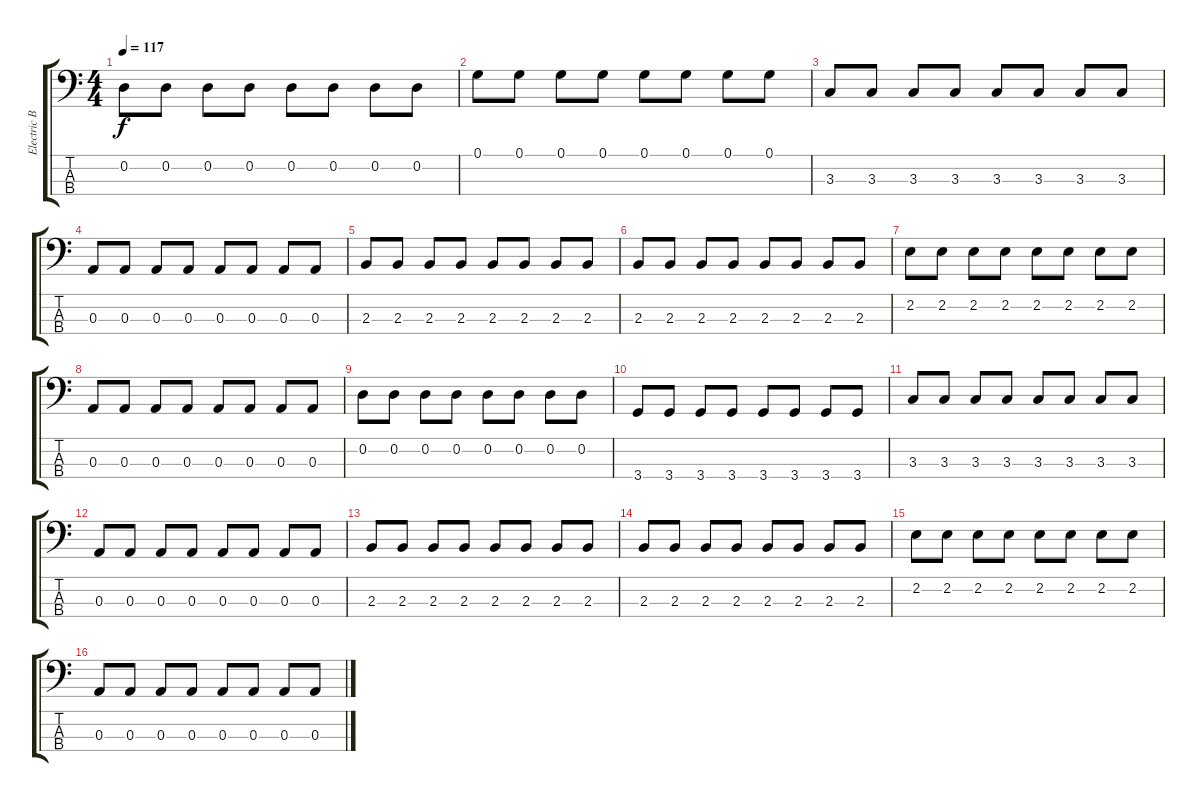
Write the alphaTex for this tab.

\track ("Electric Bass" "Electric B") {instrument electricbassfinger}
\staff {score tabs}
\tuning (G2 D2 A1 E1) {hide}
\ts (4 4)
\tempo 117
\clef f4
\ks c
0.2.8{dy f} 0.2.8 0.2.8 0.2.8 0.2.8 0.2.8 0.2.8 0.2.8 |
0.1.8 0.1.8 0.1.8 0.1.8 0.1.8 0.1.8 0.1.8 0.1.8 |
3.3.8 3.3.8 3.3.8 3.3.8 3.3.8 3.3.8 3.3.8 3.3.8 |
0.3.8 0.3.8 0.3.8 0.3.8 0.3.8 0.3.8 0.3.8 0.3.8 |
2.3.8 2.3.8 2.3.8 2.3.8 2.3.8 2.3.8 2.3.8 2.3.8 |
2.3.8 2.3.8 2.3.8 2.3.8 2.3.8 2.3.8 2.3.8 2.3.8 |
2.2.8 2.2.8 2.2.8 2.2.8 2.2.8 2.2.8 2.2.8 2.2.8 |
0.3.8 0.3.8 0.3.8 0.3.8 0.3.8 0.3.8 0.3.8 0.3.8 |
0.2.8 0.2.8 0.2.8 0.2.8 0.2.8 0.2.8 0.2.8 0.2.8 |
3.4.8 3.4.8 3.4.8 3.4.8 3.4.8 3.4.8 3.4.8 3.4.8 |
3.3.8 3.3.8 3.3.8 3.3.8 3.3.8 3.3.8 3.3.8 3.3.8 |
0.3.8 0.3.8 0.3.8 0.3.8 0.3.8 0.3.8 0.3.8 0.3.8 |
2.3.8 2.3.8 2.3.8 2.3.8 2.3.8 2.3.8 2.3.8 2.3.8 |
2.3.8 2.3.8 2.3.8 2.3.8 2.3.8 2.3.8 2.3.8 2.3.8 |
2.2.8 2.2.8 2.2.8 2.2.8 2.2.8 2.2.8 2.2.8 2.2.8 |
0.3.8 0.3.8 0.3.8 0.3.8 0.3.8 0.3.8 0.3.8 0.3.8
